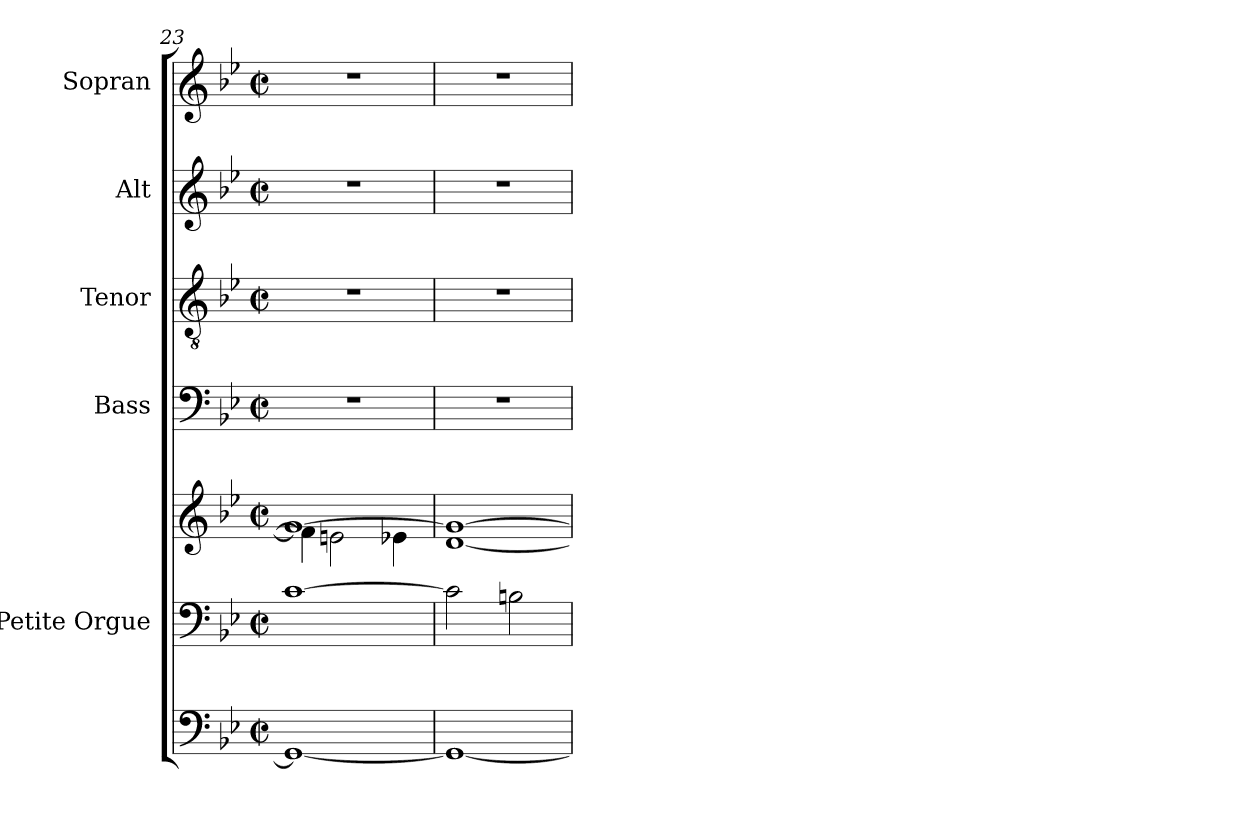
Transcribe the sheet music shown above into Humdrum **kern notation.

**kern	**kern	**kern	**kern	**kern	**kern	**kern
*part6	*part5	*part5	*part4	*part3	*part2	*part1
*staff7	*staff6	*staff5	*staff4	*staff3	*staff2	*staff1
*	*I"Petite Orgue	*	*I"Bass	*I"Tenor	*I"Alt	*I"Sopran
*	*I'Org. 1	*	*I'B.	*I'T.	*I'A.	*I'S.
*clefF4	*clefF4	*clefG2	*clefF4	*clefGv2	*clefG2	*clefG2
*k[b-e-]	*k[b-e-]	*k[b-e-]	*k[b-e-]	*k[b-e-]	*k[b-e-]	*k[b-e-]
*B-:	*B-:	*B-:	*B-:	*B-:	*B-:	*B-:
*M2/2	*M2/2	*M2/2	*M2/2	*M2/2	*M2/2	*M2/2
*met(c|)	*met(c|)	*met(c|)	*met(c|)	*met(c|)	*met(c|)	*met(c|)
=23	=23	=23	=23	=23	=23	=23
*	*	*^	*	*	*	*
1GG_	[1c	1g_	4f\]	1r	1r	1r	1r
.	.	.	2en\	.	.	.	.
.	.	.	4e-X\	.	.	.	.
=24	=24	=24	=24	=24	=24	=24	=24
1GG_	2c\]	1g_	[<1d	1r	1r	1r	1r
.	2Bn\	.	.	.	.	.	.
*	*	*v	*v	*	*	*	*
=	=	=	=	=	=	=
*-	*-	*-	*-	*-	*-	*-
